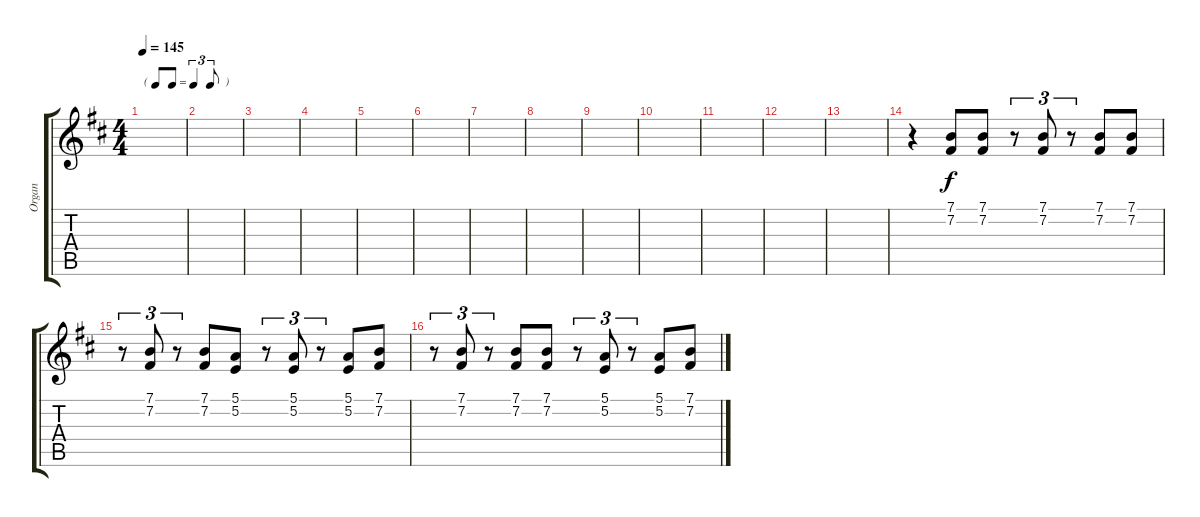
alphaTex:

\track ("Organ" "Organ") {instrument drawbarorgan}
\staff {score tabs}
\tuning (E4 B3 G3 D3 A2 E2) {hide}
\ts (4 4)
\tf triplet8th
\tempo 145
\clef g2
\ks d
|
|
|
|
|
|
|
|
|
|
|
|
|
r.4 (7.1 7.2).8 (7.1 7.2).8 r.8{tu (3 2)} (7.1 7.2).8{tu (3 2)} r.8{tu (3 2)} (7.1 7.2).8 (7.1 7.2).8 |
r.8{tu (3 2)} (7.1 7.2).8{tu (3 2)} r.8{tu (3 2)} (7.1 7.2).8 (5.1 5.2).8 r.8{tu (3 2)} (5.1 5.2).8{tu (3 2)} r.8{tu (3 2)} (5.1 5.2).8 (7.1 7.2).8 |
r.8{tu (3 2)} (7.1 7.2).8{tu (3 2)} r.8{tu (3 2)} (7.1 7.2).8 (7.1 7.2).8 r.8{tu (3 2)} (5.1 5.2).8{tu (3 2)} r.8{tu (3 2)} (5.1 5.2).8 (7.1 7.2).8
